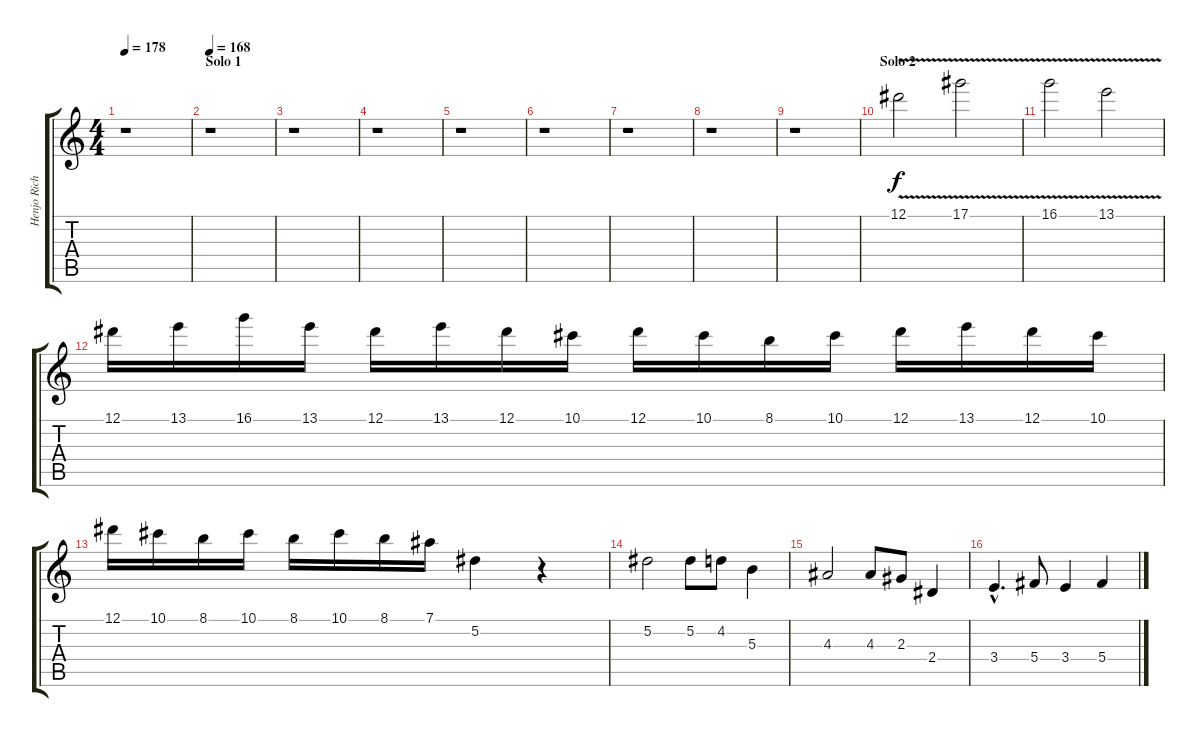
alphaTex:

\track ("Henjo Richter" "Henjo Rich") {instrument distortionguitar}
\staff {score tabs}
\tuning (Eb4 Bb3 Gb3 Db3 Ab2 Eb2) {hide}
\ts (4 4)
\tempo 178
\clef g2
\ks c
r.1{dy f} |
\section ("" "Solo 1")
\tempo 168
r.1 |
r.1 |
r.1 |
r.1 |
r.1 |
r.1 |
r.1 |
r.1 |
\section ("" "Solo 2")
12.1{v}.2 17.1{v}.2 |
16.1{v}.2 13.1{v}.2 |
12.1.16 13.1.16 16.1.16 13.1.16 12.1.16 13.1.16 12.1.16 10.1.16 12.1.16 10.1.16 8.1.16 10.1.16 12.1.16 13.1.16 12.1.16 10.1.16 |
12.1.16 10.1.16 8.1.16 10.1.16 8.1.16 10.1.16 8.1.16 7.1.16 5.2.4 r.4 |
5.2.2 5.2.8 4.2.8 5.3.4 |
4.3.2 4.3.8 2.3.8 2.4.4 |
3.4{hac}.4{d} 5.4.8 3.4.4 5.4.4
